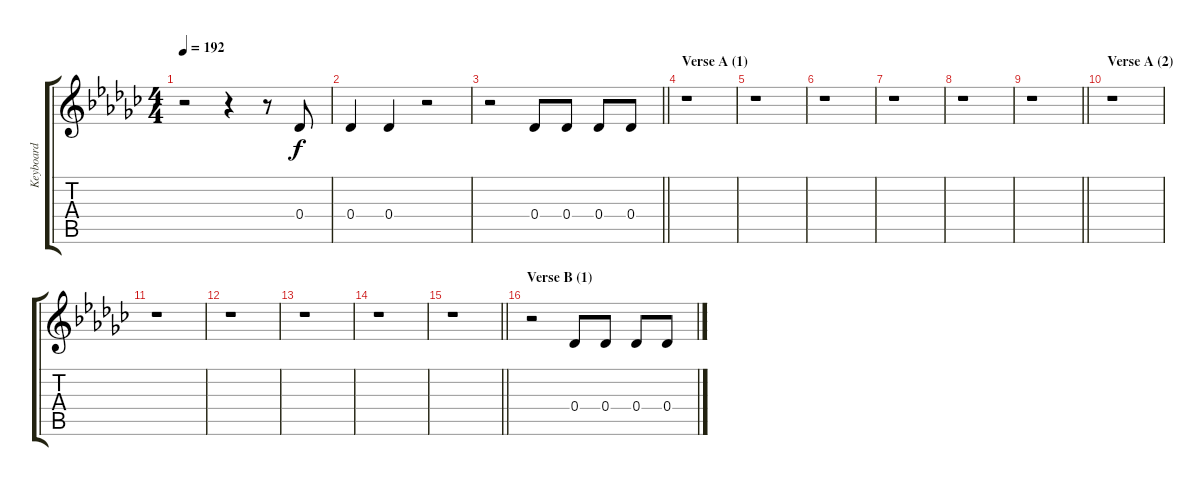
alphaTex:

\track ("Keyboard" "Keyboard") {instrument synthbass1}
\staff {score tabs}
\tuning (Eb4 Bb3 Gb3 Db3 Ab2 Eb2) {hide}
\ts (4 4)
\tempo 192
\clef g2
\ks ebminor
r.2{dy f} r.4 r.8 0.4.8 |
0.4.4 0.4.4 r.2 |
\barLineRight lightlight
r.2 0.4.8 0.4.8 0.4.8 0.4.8 |
\section ("" "Verse A (1)")
r.1 |
r.1 |
r.1 |
r.1 |
r.1 |
\barLineRight lightlight
r.1 |
\section ("" "Verse A (2)")
r.1 |
r.1 |
r.1 |
r.1 |
r.1 |
\barLineRight lightlight
r.1 |
\section ("" "Verse B (1)")
r.2 0.4.8 0.4.8 0.4.8 0.4.8
